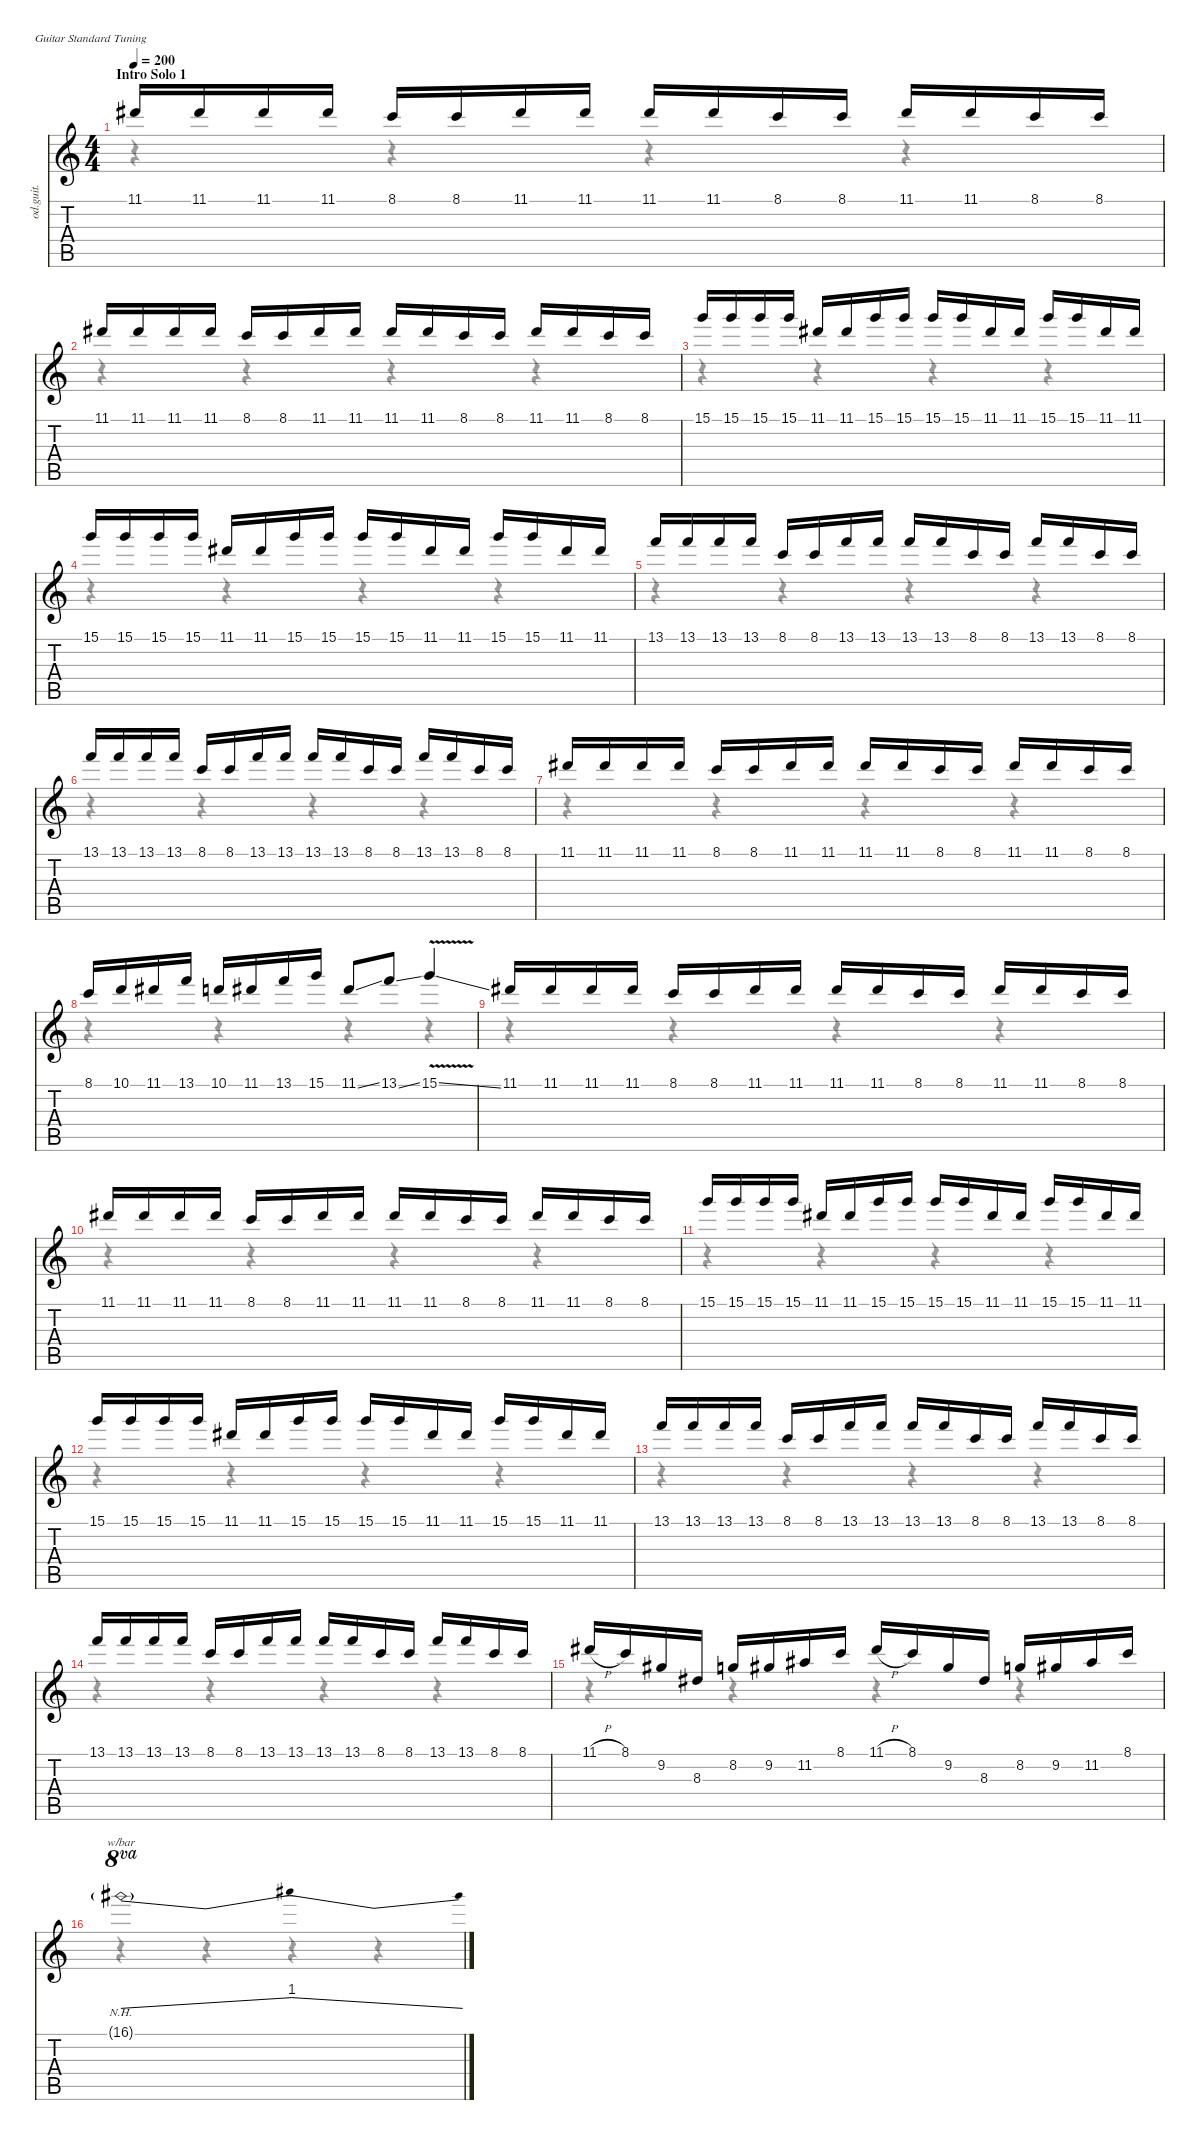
\defaultSystemsLayout 4
\hideDynamics
\bracketExtendMode nobrackets
\otherSystemsTrackNameOrientation horizontal
\track ("Herman Li (Lead Guitar)" "od.guit.") {instrument overdrivenguitar}
\staff {score tabs}
\tuning (E4 B3 G3 D3 A2 E2)
\voice
\ts (4 4)
\section ("" "Intro Solo 1")
\tempo 200
\clef g2
\ks c
11.1{acc #}.16{dy f beam Up} 11.1{acc #}.16{beam Up} 11.1{acc #}.16{beam Up} 11.1{acc #}.16{beam Up} 8.1.16{beam Up} 8.1.16{beam Up} 11.1{acc #}.16{beam Up} 11.1{acc #}.16{beam Up} 11.1{acc #}.16{beam Up} 11.1{acc #}.16{beam Up} 8.1.16{beam Up} 8.1.16{beam Up} 11.1{acc #}.16{beam Up} 11.1{acc #}.16{beam Up} 8.1.16{beam Up} 8.1.16{beam Up} |
11.1{acc #}.16{beam Up} 11.1{acc #}.16{beam Up} 11.1{acc #}.16{beam Up} 11.1{acc #}.16{beam Up} 8.1.16{beam Up} 8.1.16{beam Up} 11.1{acc #}.16{beam Up} 11.1{acc #}.16{beam Up} 11.1{acc #}.16{beam Up} 11.1{acc #}.16{beam Up} 8.1.16{beam Up} 8.1.16{beam Up} 11.1{acc #}.16{beam Up} 11.1{acc #}.16{beam Up} 8.1.16{beam Up} 8.1.16{beam Up} |
15.1.16{beam Up} 15.1.16{beam Up} 15.1.16{beam Up} 15.1.16{beam Up} 11.1{acc #}.16{beam Up} 11.1{acc #}.16{beam Up} 15.1.16{beam Up} 15.1.16{beam Up} 15.1.16{beam Up} 15.1.16{beam Up} 11.1{acc #}.16{beam Up} 11.1{acc #}.16{beam Up} 15.1.16{beam Up} 15.1.16{beam Up} 11.1{acc #}.16{beam Up} 11.1{acc #}.16{beam Up} |
15.1.16{beam Up} 15.1.16{beam Up} 15.1.16{beam Up} 15.1.16{beam Up} 11.1{acc #}.16{beam Up} 11.1{acc #}.16{beam Up} 15.1.16{beam Up} 15.1.16{beam Up} 15.1.16{beam Up} 15.1.16{beam Up} 11.1{acc #}.16{beam Up} 11.1{acc #}.16{beam Up} 15.1.16{beam Up} 15.1.16{beam Up} 11.1{acc #}.16{beam Up} 11.1{acc #}.16{beam Up} |
13.1.16{beam Up} 13.1.16{beam Up} 13.1.16{beam Up} 13.1.16{beam Up} 8.1.16{beam Up} 8.1.16{beam Up} 13.1.16{beam Up} 13.1.16{beam Up} 13.1.16{beam Up} 13.1.16{beam Up} 8.1.16{beam Up} 8.1.16{beam Up} 13.1.16{beam Up} 13.1.16{beam Up} 8.1.16{beam Up} 8.1.16{beam Up} |
13.1.16{beam Up} 13.1.16{beam Up} 13.1.16{beam Up} 13.1.16{beam Up} 8.1.16{beam Up} 8.1.16{beam Up} 13.1.16{beam Up} 13.1.16{beam Up} 13.1.16{beam Up} 13.1.16{beam Up} 8.1.16{beam Up} 8.1.16{beam Up} 13.1.16{beam Up} 13.1.16{beam Up} 8.1.16{beam Up} 8.1.16{beam Up} |
11.1{acc #}.16{beam Up} 11.1{acc #}.16{beam Up} 11.1{acc #}.16{beam Up} 11.1{acc #}.16{beam Up} 8.1.16{beam Up} 8.1.16{beam Up} 11.1{acc #}.16{beam Up} 11.1{acc #}.16{beam Up} 11.1{acc #}.16{beam Up} 11.1{acc #}.16{beam Up} 8.1.16{beam Up} 8.1.16{beam Up} 11.1{acc #}.16{beam Up} 11.1{acc #}.16{beam Up} 8.1.16{beam Up} 8.1.16{beam Up} |
8.1.16{beam Up} 10.1.16{beam Up} 11.1{acc #}.16{beam Up} 13.1.16{beam Up} 10.1.16{beam Up} 11.1{acc #}.16{beam Up} 13.1.16{beam Up} 15.1.16{beam Up} 11.1{ss acc #}.8{beam Up} 13.1{ss}.8{beam Up} 15.1{v ss}.4{beam Up} |
11.1{acc #}.16{beam Up} 11.1{acc #}.16{beam Up} 11.1{acc #}.16{beam Up} 11.1{acc #}.16{beam Up} 8.1.16{beam Up} 8.1.16{beam Up} 11.1{acc #}.16{beam Up} 11.1{acc #}.16{beam Up} 11.1{acc #}.16{beam Up} 11.1{acc #}.16{beam Up} 8.1.16{beam Up} 8.1.16{beam Up} 11.1{acc #}.16{beam Up} 11.1{acc #}.16{beam Up} 8.1.16{beam Up} 8.1.16{beam Up} |
11.1{acc #}.16{beam Up} 11.1{acc #}.16{beam Up} 11.1{acc #}.16{beam Up} 11.1{acc #}.16{beam Up} 8.1.16{beam Up} 8.1.16{beam Up} 11.1{acc #}.16{beam Up} 11.1{acc #}.16{beam Up} 11.1{acc #}.16{beam Up} 11.1{acc #}.16{beam Up} 8.1.16{beam Up} 8.1.16{beam Up} 11.1{acc #}.16{beam Up} 11.1{acc #}.16{beam Up} 8.1.16{beam Up} 8.1.16{beam Up} |
15.1.16{beam Up} 15.1.16{beam Up} 15.1.16{beam Up} 15.1.16{beam Up} 11.1{acc #}.16{beam Up} 11.1{acc #}.16{beam Up} 15.1.16{beam Up} 15.1.16{beam Up} 15.1.16{beam Up} 15.1.16{beam Up} 11.1{acc #}.16{beam Up} 11.1{acc #}.16{beam Up} 15.1.16{beam Up} 15.1.16{beam Up} 11.1{acc #}.16{beam Up} 11.1{acc #}.16{beam Up} |
15.1.16{beam Up} 15.1.16{beam Up} 15.1.16{beam Up} 15.1.16{beam Up} 11.1{acc #}.16{beam Up} 11.1{acc #}.16{beam Up} 15.1.16{beam Up} 15.1.16{beam Up} 15.1.16{beam Up} 15.1.16{beam Up} 11.1{acc #}.16{beam Up} 11.1{acc #}.16{beam Up} 15.1.16{beam Up} 15.1.16{beam Up} 11.1{acc #}.16{beam Up} 11.1{acc #}.16{beam Up} |
13.1.16{beam Up} 13.1.16{beam Up} 13.1.16{beam Up} 13.1.16{beam Up} 8.1.16{beam Up} 8.1.16{beam Up} 13.1.16{beam Up} 13.1.16{beam Up} 13.1.16{beam Up} 13.1.16{beam Up} 8.1.16{beam Up} 8.1.16{beam Up} 13.1.16{beam Up} 13.1.16{beam Up} 8.1.16{beam Up} 8.1.16{beam Up} |
13.1.16{beam Up} 13.1.16{beam Up} 13.1.16{beam Up} 13.1.16{beam Up} 8.1.16{beam Up} 8.1.16{beam Up} 13.1.16{beam Up} 13.1.16{beam Up} 13.1.16{beam Up} 13.1.16{beam Up} 8.1.16{beam Up} 8.1.16{beam Up} 13.1.16{beam Up} 13.1.16{beam Up} 8.1.16{beam Up} 8.1.16{beam Up} |
11.1{h acc #}.16{beam Up} 8.1.16{beam Up} 9.2{acc #}.16{beam Up} 8.3{acc #}.16{beam Up} 8.2.16{beam Up} 9.2{acc #}.16{beam Up} 11.2{acc #}.16{beam Up} 8.1.16{beam Up} 11.1{h acc #}.16{beam Up} 8.1.16{beam Up} 9.2{acc #}.16{beam Up} 8.3{acc #}.16{beam Up} 8.2.16{beam Up} 9.2{acc #}.16{beam Up} 11.2{acc #}.16{beam Up} 8.1.16{beam Up} |
16.1{nh g acc #}.1{tbe (dip default 0 0 30 4 60 0) ot 8va dy mf beam Up}
\voice
\clef g2
\ottava regular
\simile none
\ks c
r.4{dy mf beam Down} r.4{beam Down} r.4{beam Down} r.4{beam Down} |
r.4{beam Down} r.4{beam Down} r.4{beam Down} r.4{beam Down} |
r.4{beam Down} r.4{beam Down} r.4{beam Down} r.4{beam Down} |
r.4{beam Down} r.4{beam Down} r.4{beam Down} r.4{beam Down} |
r.4{beam Down} r.4{beam Down} r.4{beam Down} r.4{beam Down} |
r.4{beam Down} r.4{beam Down} r.4{beam Down} r.4{beam Down} |
r.4{beam Down} r.4{beam Down} r.4{beam Down} r.4{beam Down} |
r.4{beam Down} r.4{beam Down} r.4{beam Down} r.4{beam Down} |
r.4{beam Down} r.4{beam Down} r.4{beam Down} r.4{beam Down} |
r.4{beam Down} r.4{beam Down} r.4{beam Down} r.4{beam Down} |
r.4{beam Down} r.4{beam Down} r.4{beam Down} r.4{beam Down} |
r.4{beam Down} r.4{beam Down} r.4{beam Down} r.4{beam Down} |
r.4{beam Down} r.4{beam Down} r.4{beam Down} r.4{beam Down} |
r.4{beam Down} r.4{beam Down} r.4{beam Down} r.4{beam Down} |
r.4{beam Down} r.4{beam Down} r.4{beam Down} r.4{beam Down} |
r.4{beam Down} r.4{beam Down} r.4{beam Down} r.4{beam Down}
